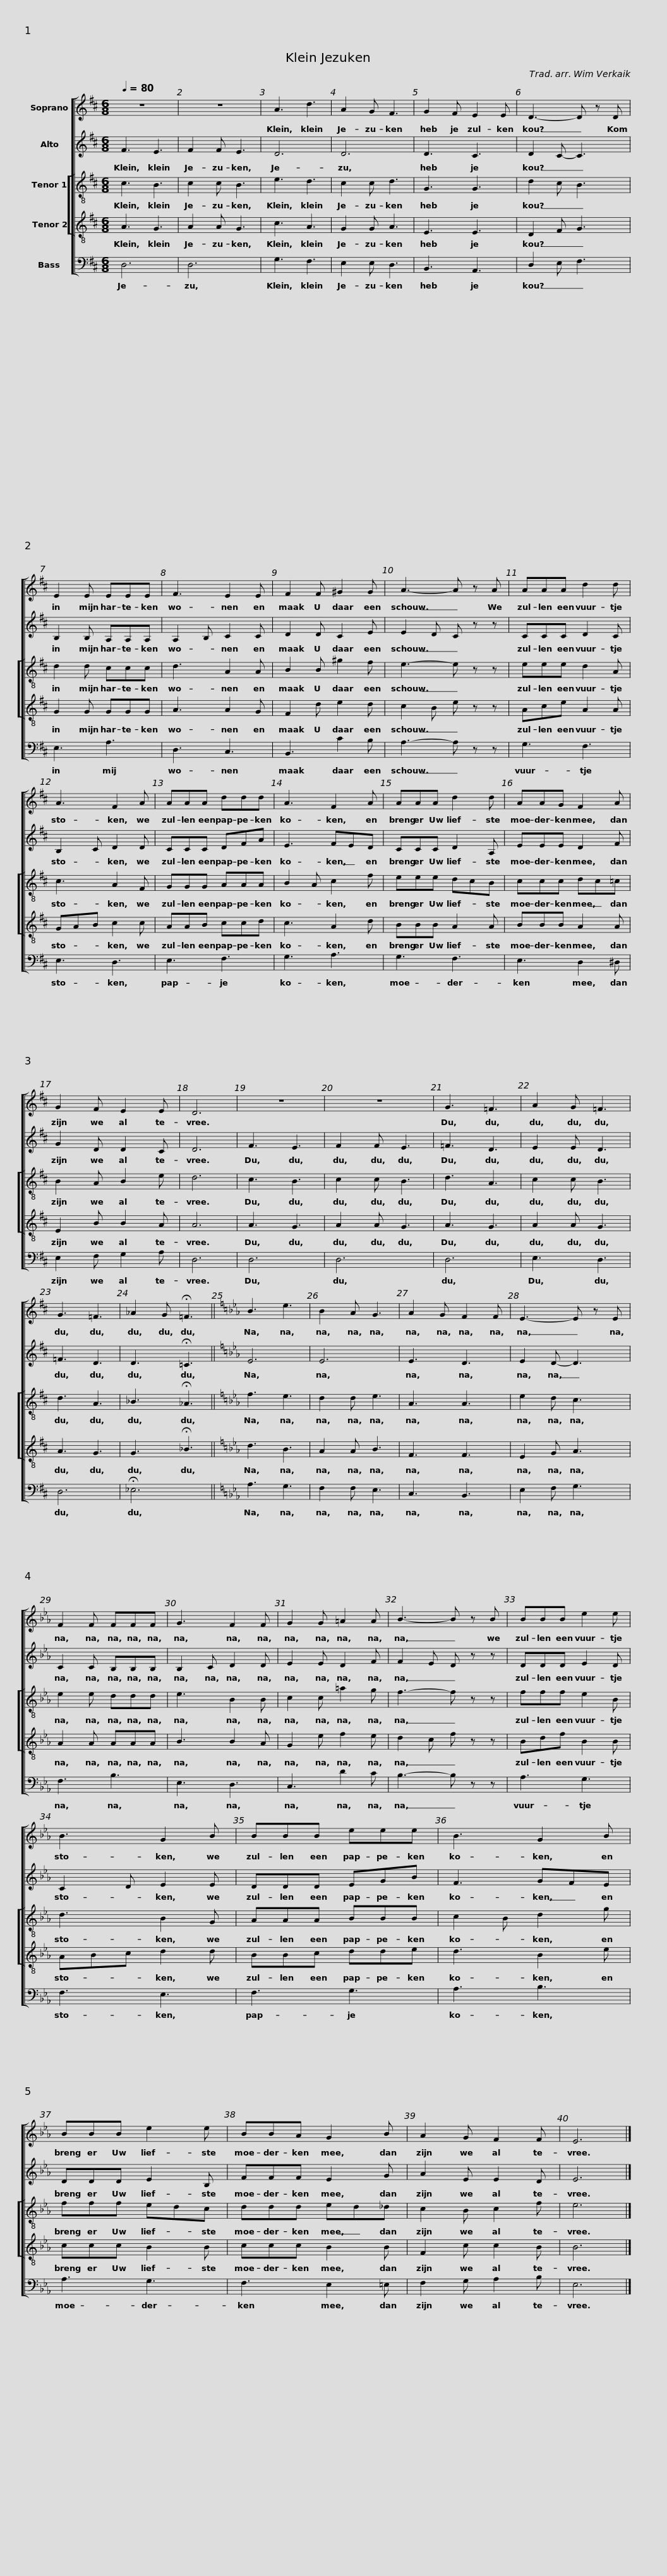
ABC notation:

X:1
%%score [ 1 2 [ 3 4 ] 5 ]
L:1/8
Q:1/4=80
M:6/8
I:linebreak $
K:D
V:1 treble
V:2 treble
V:3 treble-8
V:4 treble-8
V:5 bass
V:1
 z6 | z6 | A3 d3 | A2 G F3 | G2 F E2 E | %5
 D3- D z D |$ E2 E EEE | F3 E2 E | F2 F ^G2 G | A3- A z A | %10
 AAA d2 d |$ A3 F2 A | AAA ddd | A3 F2 A | AAA d2 d | %15
 AAG F2 A |$ G2 F E2 E | D6 | z6 | z6 | %20
 G3 =F3 | A2 G =F3 | G3 =F3 | _A2 G !fermata!=F3 ||$[K:Eb] B3 e3 | %25
 B2 A G3 | A2 G F2 F | E3- E z E | F2 F FFF | G3 F2 F | %30
 G2 G =A2 A |$ B3- B z B | BBB e2 e | B3 G2 B | BBB eee | %35
 B3 G2 B |$ BBB e2 e | BBA G2 B | A2 G F2 F | E6 |] %40
V:2
 F3 E3 | F2 F E3 | D6 | D6 | D3 C3 | %5
 D2 C- C3 |$ B,2 B, A,A,A, | A,2 B, C2 C | D2 D C2 E | E2 D C z z | %10
 CCC D2 C |$ B,2 C D2 D | CCC DFA | E3 FED | CCC D2 A, | %15
 EEE D2 F |$ G2 D D2 C | D6 | F3 E3 | F2 F E3 | %20
 =F3 D3 | E2 E D3 | =F3 D3 | D3 !fermata!=C3 ||$[K:Eb] E6 | %25
 E6 | E3 D3 | E2 D- D3 | C2 C B,B,B, | B,2 C D2 D | %30
 E2 E D2 F |$ F2 E D z z | DDD E2 D | C2 D E2 E | DDD EGB | %35
 F3 GFE |$ DDD E2 B, | FFF E2 G | A2 E E2 D | E6 |] %40
V:3
 c3 B3 | c2 c B3 | e3 d3 | c2 c d3 | G3 G3 | %5
 d2 c B3 |$ d2 d ccc | d3 A2 A | B2 B ^g2 f | e3- e z z | %10
 eee d2 A |$ c3 A2 F | GGG AAA | B2 A c2 f | eee dcB | %15
 ccc dc=c |$ B2 A B2 e | d6 | c3 B3 | c2 c B3 | %20
 d3 A3 | c2 c B3 | d3 A3 | _B3 !fermata!_A3 ||$[K:Eb] f3 e3 | %25
 d2 d e3 | A3 A3 | e2 d c3 | e2 e ddd | e3 B2 B | %30
 c2 c =a2 g |$ f3- f z z | fff e2 B | d3 B2 G | AAA BBB | %35
 c2 B d2 g |$ fff edc | ddd ed_d | c2 B c2 f | e6 |] %40
V:4
 A3 G3 | A2 A G3 | c3 A3 | G2 G A3 | E3 E3 | %5
 D2 F G3 |$ G2 G GGG | A3 A2 G | F2 d e2 d | c2 B e z z | %10
 Ace A2 A |$ GAB c2 c | AAB ccd | c3 A2 d | BBB A2 A | %15
 BBB A2 A |$ E2 B B2 A | A6 | A3 G3 | A2 A G3 | %20
 A3 G3 | A2 A G3 | A3 G3 | G3 !fermata!_B3 ||$[K:Eb] d3 B3 | %25
 A2 A B3 | F3 F3 | E2 G A3 | A2 A AAA | B3 B2 A | %30
 G2 e f2 e |$ d2 c f z z | Bdf B2 B | ABc d2 d | BBc dde | %35
 d3 B2 e |$ ccc B2 B | ccc B2 B | F2 c c2 B | B6 |] %40
V:5
 D,6 | D,6 | G,3 F,3 | E,2 E, D,3 | B,,3 A,,3 | %5
 D,2 E, F,3 |$ E,3 A,3 | D,3 C,3 | B,,3 C2 B, | A,3- A, z z | %10
 G,3 F,3 |$ E,3 D,3 | E,3 F,3 | G,3 A,3 | G,3 F,3 | %15
 E,3 D,2 ^D, |$ E,2 F, G,2 A, | D,6 | D,6 | D,6 | %20
 D,6 | E,3 D,3 | D,6 | !fermata!_E,6 ||$[K:Eb] A,3 G,3 | %25
 F,2 F, E,3 | C,3 B,,3 | E,2 F, G,3 | F,3 B,3 | E,3 D,3 | %30
 C,3 D2 C |$ B,3- B, z z | A,3 G,3 | F,3 E,3 | F,3 G,3 | %35
 A,3 B,3 |$ A,3 G,3 | F,3 E,2 =E, | F,2 G, A,2 B, | E,6 |] %40
